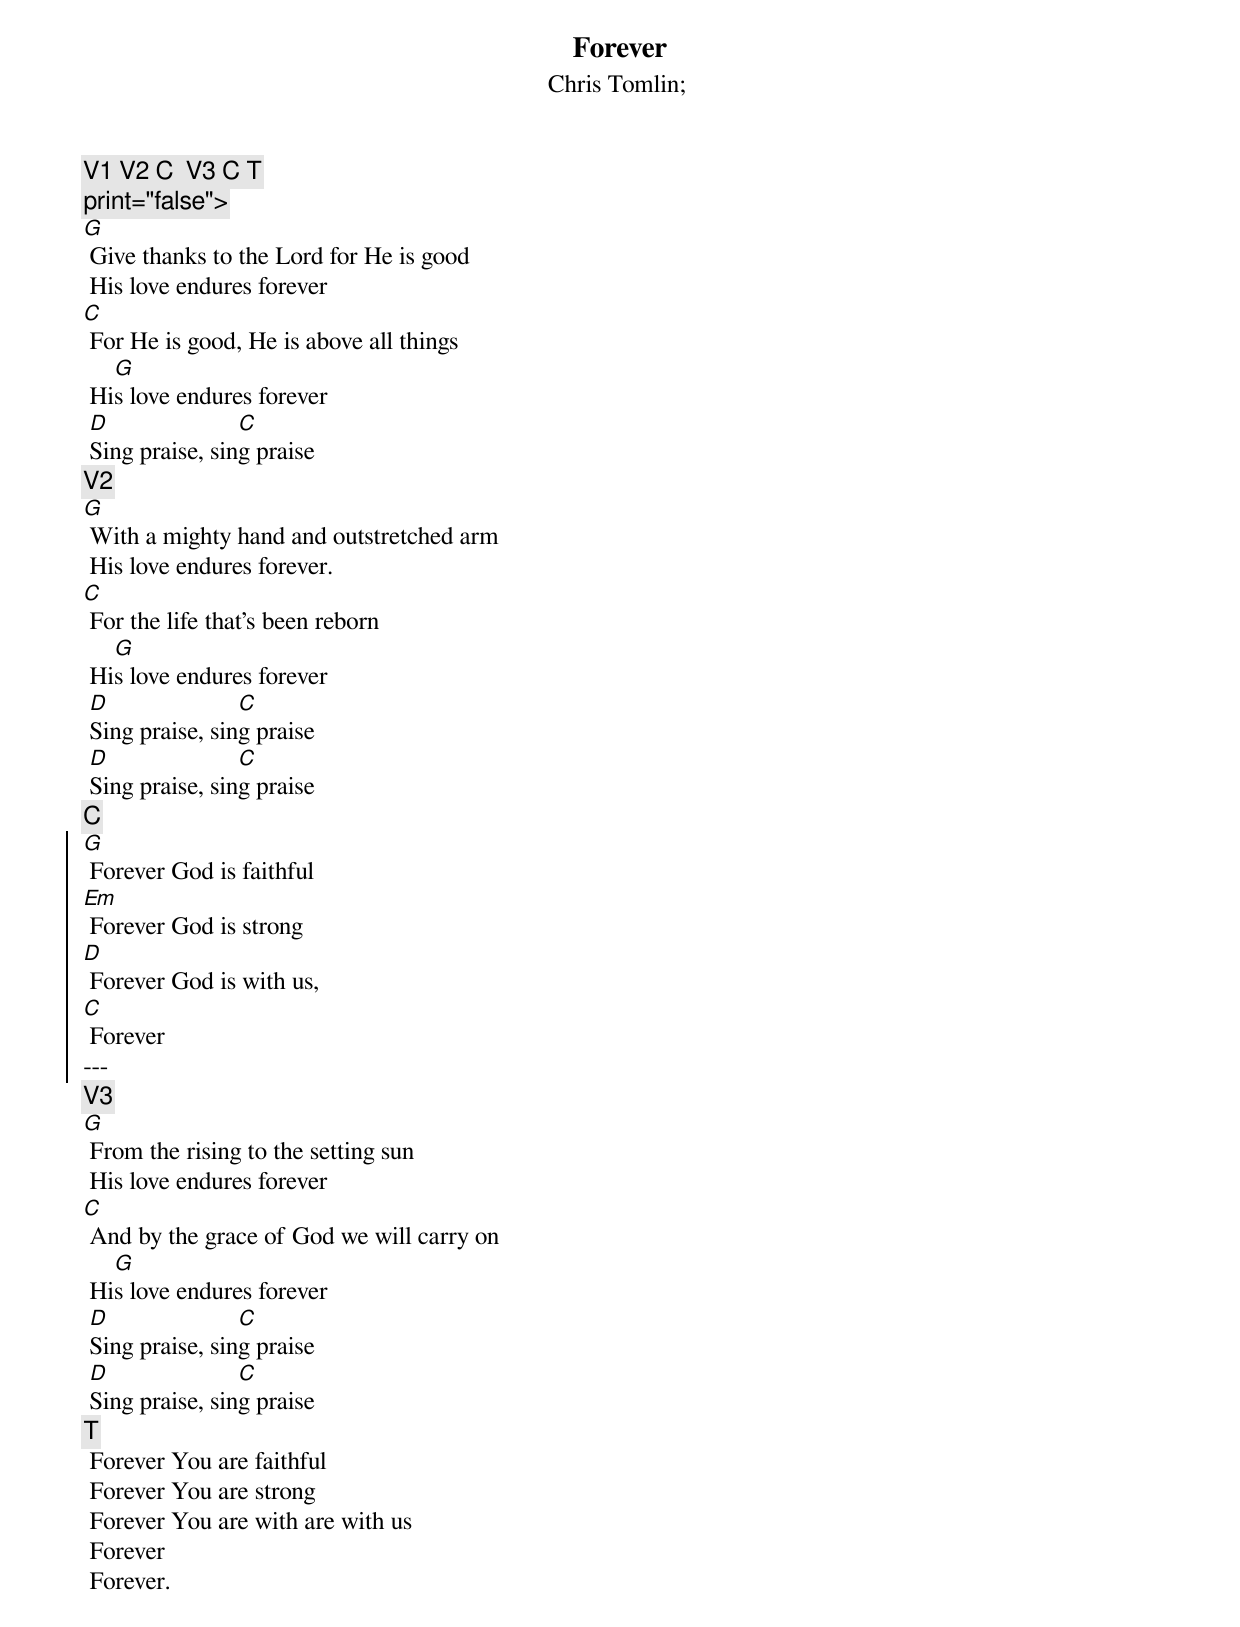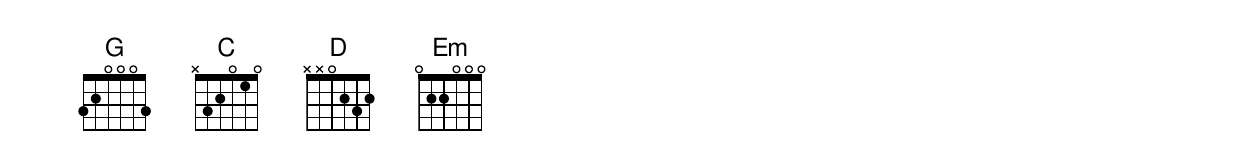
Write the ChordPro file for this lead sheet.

{title:Forever}
{subtitle:Chris Tomlin}
{subtitle:}
{comment:V1 V2 C  V3 C T}
{comment:}
{comment:print="false">}
[G] Give thanks to the Lord for He is good
 His love endures forever
[C] For He is good, He is above all things
 Hi[G]s love endures forever
 [D]Sing praise, sin[C]g praise
{comment:V2}
[G] With a mighty hand and outstretched arm
 His love endures forever.
[C] For the life that's been reborn
 Hi[G]s love endures forever
 [D]Sing praise, sin[C]g praise
 [D]Sing praise, sin[C]g praise
{comment:C}
{soc}
[G] Forever God is faithful
[Em] Forever God is strong
[D] Forever God is with us,
[C] Forever
---
{eoc}
{comment:V3}
[G] From the rising to the setting sun
 His love endures forever
[C] And by the grace of God we will carry on
 Hi[G]s love endures forever
 [D]Sing praise, sin[C]g praise
 [D]Sing praise, sin[C]g praise
{comment:T}
 Forever You are faithful
 Forever You are strong
 Forever You are with are with us
 Forever
 Forever.
